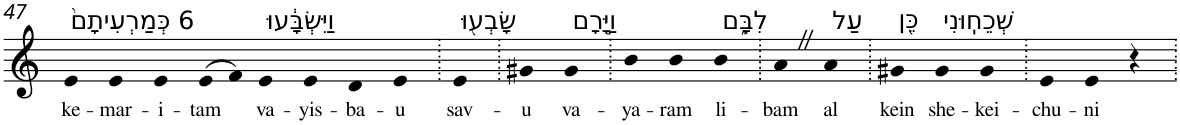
**kern	**text
*part1	*part1
*staff1	*staff1
*I"Piano	*
*I'Pno	*
!!LO:PB:g=z
*clefG2	*
*k[]	*
=47	=47
!LO:TX:a:t=6 כְּמַרְעִיתָם֙	!
!	!LO:LY:b
4e	ke-
!	!LO:LY:b
4e	-mar-
!	!LO:LY:b
4e	-i-
!	!LO:LY:b
(>8e	-tam
8f)	.
!LO:TX:a:t=וַיִּשְׂבָּ֔עוּ	!
!	!LO:LY:b
4e	va-
!	!LO:LY:b
4e	-yis-
!	!LO:LY:b
4d	-ba-
!	!LO:LY:b
4e	-u
=48.	=48.
!LO:TX:a:t=שָׂבְע֖וּ	!
!	!LO:LY:b
4e	sav-
=49.	=49.
!	!LO:LY:b
4g#X	-u
!LO:TX:a:t=וַיָּ֣רָם	!
!	!LO:LY:b
4g#	va-
=50.	=50.
!	!LO:LY:b
4b	-ya-
!	!LO:LY:b
4b	-ram
!LO:TX:a:t=לִבָּ֑ם	!
!	!LO:LY:b
4b	li-
=51.	=51.
!	!LO:LY:b
4aZ	-bam
!LO:TX:a:t=עַל	!
!	!LO:LY:b
4a	al
=52.	=52.
!LO:TX:a:t=כֵּ֖ן	!
!	!LO:LY:b
4g#X	kein
!LO:TX:a:t=שְׁכֵחֽוּנִי	!
!	!LO:LY:b
4g#	she-
!	!LO:LY:b
4g#	-kei-
=53.	=53.
!	!LO:LY:b
4e	-chu-
!	!LO:LY:b
4e	-ni
4r	.
=.	=.
*-	*-
